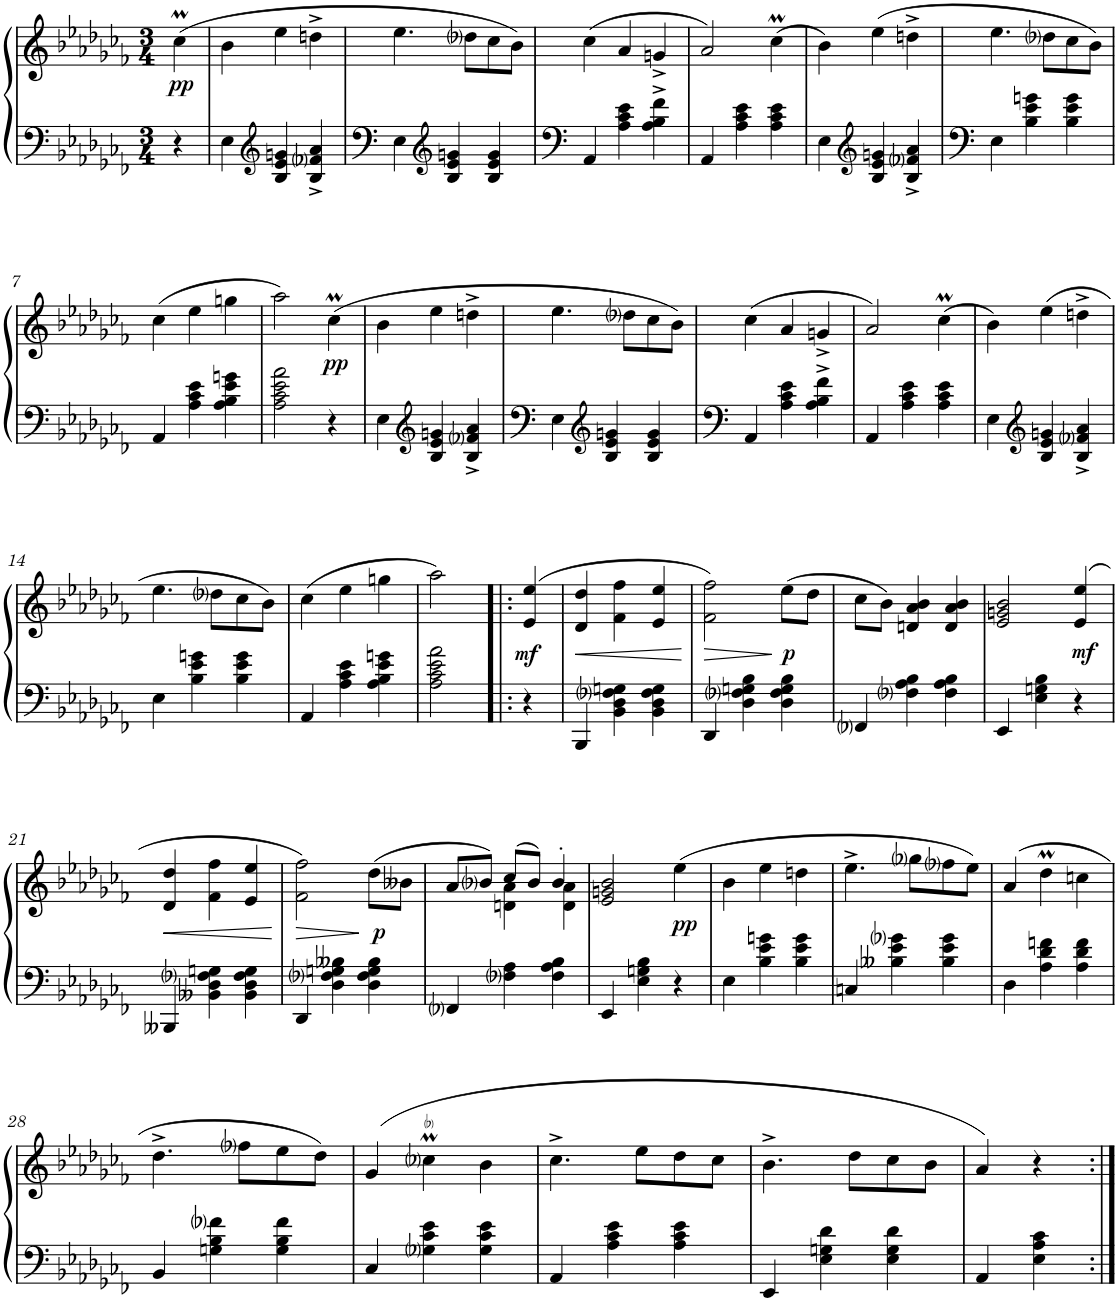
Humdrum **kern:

**kern	**kern	**dynam
*part1	*part1	*part1
*staff2	*staff1	*staff1/2
*I"Midi_1	*	*
*clefF4	*clefG2	*
*k[b-e-a-d-g-c-f-]	*k[b-e-a-d-g-c-f-]	*
*C-:	*C-:	*
*M3/4	*M3/4	*
=	=	=
!	!	!LO:DY:b
4r	(4cc-M\	pp
=1	=1	=1
4E-\	4b-\	.
*clefG2	*	*
4B-/ 4e-/ 4gn/	4ee-\	.
4B-/^ 4f-i/^ 4a-/^	4ddn^\	.
=2	=2	=2
4E-\	4.ee-\	.
*clefG2	*	*
4B-/ 4e-/ 4gn/	.	.
.	8dd-i\L	.
4B-/ 4e-/ 4g/	8cc-\	.
.	8b-\J)	.
=3	=3	=3
4AA-/	(4cc-\	.
4A-\ 4c-\ 4e-\	4a-/	.
4A-\^ 4B-\^ 4f-\^	4gn^/	.
=4	=4	=4
4AA-/	2a-/)	.
4A-\ 4c-\ 4e-\	.	.
4A-\ 4c-\ 4e-\	(4cc-M\	.
=5	=5	=5
4E-\	4b-\)	.
*clefG2	*	*
4B-/ 4e-/ 4gn/	(4ee-\	.
4B-/^ 4f-i/^ 4a-/^	4ddn^\	.
=6	=6	=6
4E-\	4.ee-\	.
4B-\ 4e-\ 4gn\	.	.
.	8dd-i\L	.
4B-\ 4e-\ 4g\	8cc-\	.
.	8b-\J)	.
!!LO:LB:g=z
=7	=7	=7
4AA-/	(4cc-\	.
4A-\ 4c-\ 4e-\	4ee-\	.
4A-\ 4B-\ 4e-\ 4gn\	4ggn\	.
=8	=8	=8
2A-\ 2c-\ 2e-\ 2a-\	2aa-\)	.
!	!	!LO:DY:b
4r	(>4cc-M\	pp
=9	=9	=9
4E-\	4b-\	.
*clefG2	*	*
4B-/ 4e-/ 4gn/	4ee-\	.
4B-/^ 4f-i/^ 4a-/^	4ddn^\	.
=10	=10	=10
4E-\	4.ee-\	.
*clefG2	*	*
4B-/ 4e-/ 4gn/	.	.
.	8dd-i\L	.
4B-/ 4e-/ 4g/	8cc-\	.
.	8b-\J)	.
=11	=11	=11
4AA-/	(4cc-\	.
4A-\ 4c-\ 4e-\	4a-/	.
4A-\^ 4B-\^ 4f-\^	4gn^/	.
=12	=12	=12
4AA-/	2a-/)	.
4A-\ 4c-\ 4e-\	.	.
4A-\ 4c-\ 4e-\	(4cc-M\	.
=13	=13	=13
4E-\	4b-\)	.
*clefG2	*	*
4B-/ 4e-/ 4gn/	(4ee-\	.
4B-/^ 4f-i/^ 4a-/^	4ddn^\	.
!!LO:LB:g=z
=14	=14	=14
4E-\	4.ee-\	.
4B-\ 4e-\ 4gn\	.	.
.	8dd-i\L	.
4B-\ 4e-\ 4g\	8cc-\	.
.	8b-\J)	.
=15	=15	=15
4AA-/	(4cc-\	.
4A-\ 4c-\ 4e-\	4ee-\	.
4A-\ 4B-\ 4e-\ 4gn\	4ggn\	.
=16	=16	=16
2A-\ 2c-\ 2e-\ 2a-\	2aa-\)	.
=16X1!|:	=16X1!|:	=16X1!|:
!	!	!LO:DY:b
4r	(>4e-/ 4ee-/	mf
=17	=17	=17
!	!	!LO:HP:b
4BBB-/	4d-/ 4dd-/	<
4BB-\ 4D-\ 4F-i\ 4Gn\	4f-\ 4ff-\	.
4BB-\ 4D-\ 4F-\ 4G\	4e-/ 4ee-/	.
.	.	[
=18	=18	=18
!	!	!LO:HP:b
4DD-/	2f-\ 2ff-\)	>
4D-\ 4F-i\ 4Gn\ 4B-\	.	.
!	!	!LO:DY:n=1:b
4D-\ 4F-\ 4G\ 4B-\	(>8ee-\L	] p
.	8dd-\J	.
=19	=19	=19
4FF-i/	8cc-\L	.
.	8b-\J)	.
4F-i\ 4A-\ 4B-\	4dn/ 4a-/ 4b-/	.
4F-\ 4A-\ 4B-\	4d/ 4a-/ 4b-/	.
=20	=20	=20
*	*^	*
4EE-/	2e-/ 2gn/ 2b-/	2.ryy	.
4E-\ 4Gn\ 4B-\	.	.	.
!	!	!	!LO:DY:b
4r	(>4e-/ 4ee-/	.	mf
!!LO:LB:g=z	!!
=21	=21	=21	=21
!	!	!	!LO:HP:b
4BBB--X/	4d-/ 4dd-/	2.ryy	<
4BB--X\ 4D-\ 4F-i\ 4Gn\	4f-\ 4ff-\	.	.
4BB--\ 4D-\ 4F-\ 4G\	4e-/ 4ee-/	.	.
*	*v	*v	*
.	.	[
=22	=22	=22
!	!	!LO:HP:b
*	*^	*
4DD-/	2f-\ 2ff-\)	2.ryy	>
4D-\ 4F-i\ 4Gn\ 4B--X\	.	.	.
!	!	!	!LO:DY:n=1:b
4D-\ 4F-\ 4G\ 4B--\	(>8dd-\L	.	] p
.	8b--X\J	.	.
=23	=23	=23	=23
4FF-i/	8a-/L	4ryy	.
.	8b-i/J)	.	.
4F-i\ 4A-\	(>8cc-/L	4dn\ 4a-\	.
.	8b-/J)	.	.
4F-\ 4A-\ 4B-\	4b-'/	4d\ 4a-\	.
=24	=24	=24	=24
4EE-/	2e-/ 2gn/ 2b-/	2.ryy	.
4E-\ 4Gn\ 4B-\	.	.	.
!	!	!	!LO:DY:b
4r	(>4ee-\	.	pp
=25	=25	=25	=25
4E-\	4b-\	2.ryy	.
4B-\ 4e-\ 4gn\	4ee-\	.	.
4B-\ 4e-\ 4g\	4ddn\	.	.
=26	=26	=26	=26
4Cn/	4.ee-^\	2ryy	.
4B--X\ 4e-\ 4g-i\	.	.	.
.	8gg-i\L	.	.
4B--\ 4e-\ 4g-\	8ff-i\	8ryy	.
.	8ee-\J)	8ryy	.
=27	=27	=27	=27
4D-\	(4a-/	2.ryy	.
4A-\ 4d-\ 4fn\	4dd-M\	.	.
4A-\ 4d-\ 4f\	4ccn\	.	.
!!LO:LB:g=z	!!
=28	=28	=28	=28
4BB-/	4.dd-^\	2.ryy	.
4Gn\ 4B-\ 4f-i\	.	.	.
.	8ff-i\L	.	.
4G\ 4B-\ 4f-\	8ee-\	.	.
.	8dd-\J)	.	.
=29	=29	=29	=29
4C-/	(4g-/	2.ryy	.
!	!LO:MOR:acc=-	!	!
4G-i\ 4c-\ 4e-\	4cc-iM\	.	.
4G-\ 4c-\ 4e-\	4b-\	.	.
=30	=30	=30	=30
4AA-/	4.cc-^\	2.ryy	.
4A-\ 4c-\ 4e-\	.	.	.
.	8ee-\L	.	.
4A-\ 4c-\ 4e-\	8dd-\	.	.
.	8cc-\J	.	.
=31	=31	=31	=31
4EE-/	4.b-^\	2.ryy	.
4E-\ 4Gn\ 4d-\	.	.	.
.	8dd-\L	.	.
4E-\ 4G\ 4d-\	8cc-\	.	.
.	8b-\J	.	.
=32	=32	=32	=32
4AA-/	4a-/)	2ryy	.
4E-\ 4A-\ 4c-\	4r	.	.
*	*v	*v	*
=:|!	=:|!	=:|!
*-	*-	*-
